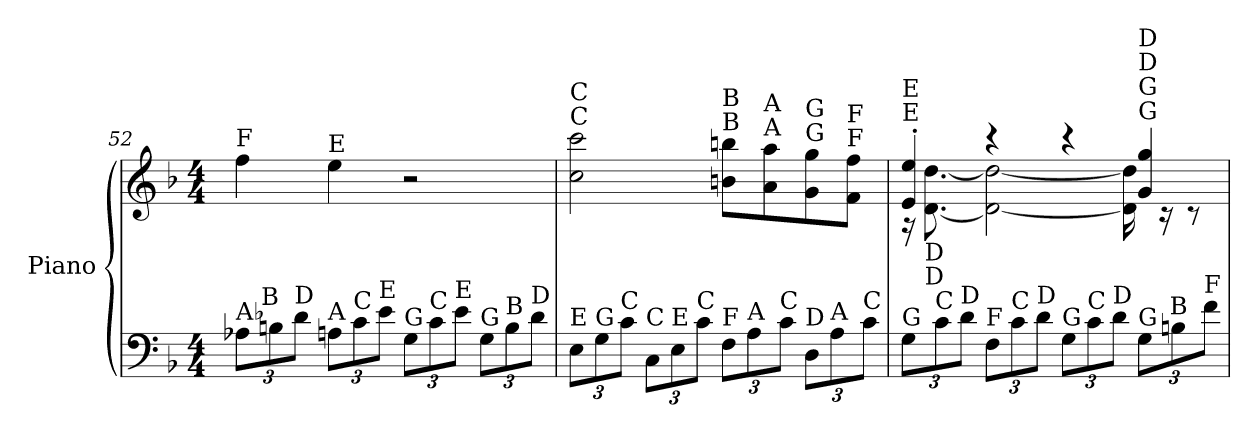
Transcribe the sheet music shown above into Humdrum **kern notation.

**kern	**kern
*part1	*part1
*staff2	*staff1
*I"Piano	*
*I'Pno.	*
!!LO:LB:g=z
*clefF4	*clefG2
*k[b-]	*k[b-]
*M4/4	*M4/4
*Xbrackettup	*
=52	=52
!	!LO:TX:a:t=F
!LO:TX:a:t=A♭	!
12A-X\L	4ff\
!LO:TX:a:t=B	!
12Bn\	.
!LO:TX:a:t=D	!
12d\J	.
!	!LO:TX:a:t=E
!LO:TX:a:t=A	!
12An\L	4ee\
!LO:TX:a:t=C	!
12c\	.
!LO:TX:a:t=E	!
12e\J	.
!LO:TX:a:t=G	!
12G\L	2r
!LO:TX:a:t=C	!
12c\	.
!LO:TX:a:t=E	!
12e\J	.
!LO:TX:a:t=G	!
12G\L	.
!LO:TX:a:t=B	!
12B\	.
!LO:TX:a:t=D	!
12d\J	.
=53	=53
!	!LO:TX:a:t=C
!	!LO:TX:a:t=C
!LO:TX:a:t=E	!
12E\L	2cc\ 2ccc\
!LO:TX:a:t=G	!
12G\	.
!LO:TX:a:t=C	!
12c\J	.
!LO:TX:a:t=C	!
12C\L	.
!LO:TX:a:t=E	!
12E\	.
!LO:TX:a:t=C	!
12c\J	.
!	!LO:TX:a:t=B
!	!LO:TX:a:t=B
!LO:TX:a:t=F	!
12F\L	8bn\ 8bbn\L
!LO:TX:a:t=A	!
12A\	.
!	!LO:TX:a:t=A
!	!LO:TX:a:t=A
.	8a\ 8aa\
!LO:TX:a:t=C	!
12c\J	.
!	!LO:TX:a:t=G
!	!LO:TX:a:t=G
!LO:TX:a:t=D	!
12D\L	8g\ 8gg\
!LO:TX:a:t=A	!
12A\	.
!	!LO:TX:a:t=F
!	!LO:TX:a:t=F
.	8f\ 8ff\J
!LO:TX:a:t=C	!
12c\J	.
!!LO:LB:g=z
=54	=54
*	*^
!	!LO:TX:a:t=E	!
!	!LO:TX:a:t=E	!
!LO:TX:a:t=G	!	!
12G\L	4e/' 4ee/'	16r
!	!	!LO:TX:b:t=D
!	!	!LO:TX:b:t=D
.	.	[8.d\ [8.dd\
!LO:TX:a:t=C	!	!
12c\	.	.
!LO:TX:a:t=D	!	!
12d\J	.	.
!LO:TX:a:t=F	!	!
12F\L	4r	2d\_ 2dd\_
!LO:TX:a:t=C	!	!
12c\	.	.
!LO:TX:a:t=D	!	!
12d\J	.	.
!LO:TX:a:t=G	!	!
12G\L	4r	.
!LO:TX:a:t=C	!	!
12c\	.	.
!LO:TX:a:t=D	!	!
12d\J	.	.
!	!LO:TX:a:t=G	!
!	!LO:TX:a:t=G	!
!	!LO:TX:a:t=D	!
!	!LO:TX:a:t=D	!
!LO:TX:a:t=G	!	!
12G\L	4g/ 4gg/	16d\] 16dd\]
.	.	16r
!LO:TX:a:t=B	!	!
12Bn\	.	.
.	.	8r
!LO:TX:a:t=F	!	!
12f\J	.	.
*	*v	*v
=	=
*-	*-
